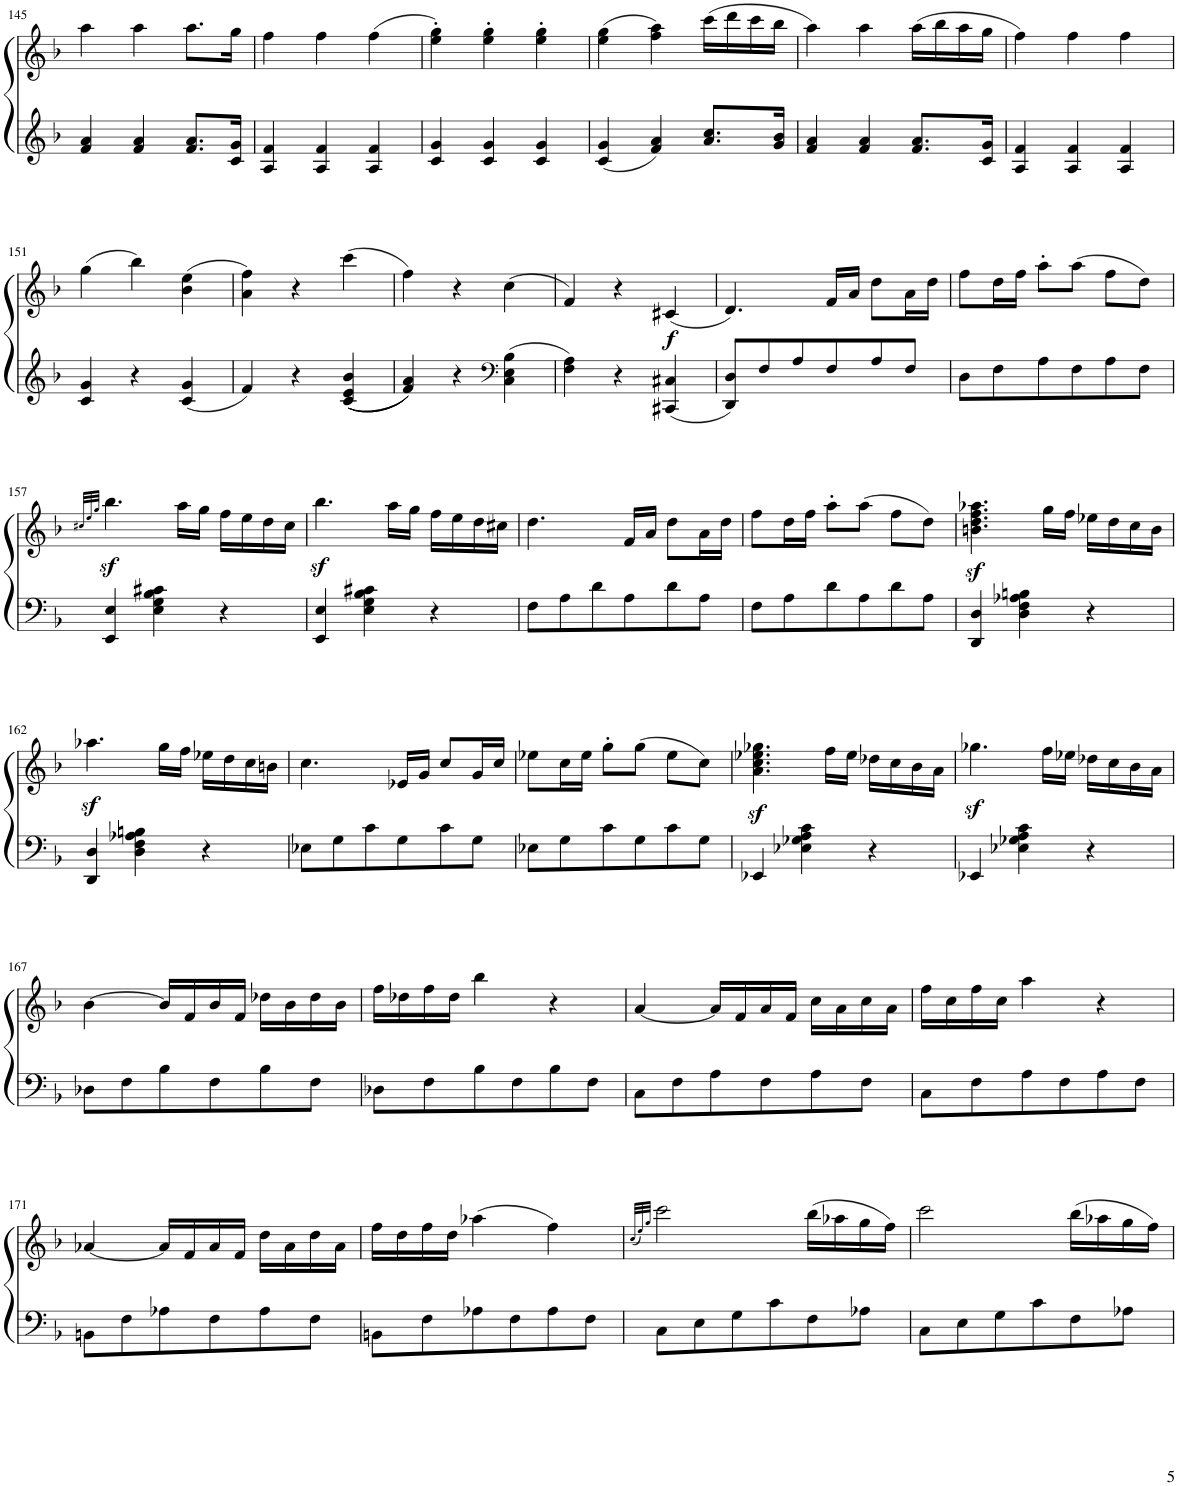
**kern	**kern	**dynam
*part1	*part1	*part1
*staff2	*staff1	*staff1/2
*I"Piano	*	*
*I'Pno.	*	*
!!LO:PB:g=z
*clefG2	*clefG2	*
*k[b-]	*k[b-]	*
*M3/4	*M3/4	*
=145	=145	=145
4f/ 4a/	4aa\	.
4f/ 4a/	4aa\	.
8.f/ 8.a/L	8.aa\L	.
16c/ 16g/Jk	16gg\Jk	.
=146	=146	=146
4A/ 4f/	4ff\	.
4A/ 4f/	4ff\	.
4A/ 4f/	(4ff\	.
=147	=147	=147
4c/ 4g/	4ee\' 4gg\')	.
4c/ 4g/	4ee\' 4gg\'	.
4c/ 4g/	4ee\' 4gg\'	.
=148	=148	=148
4c/ 4g/	(4ee\ 4gg\	.
4f/ 4a/	4ff\ 4aa\)	.
8.a/ 8.cc/L	(16ccc\LL	.
.	16ddd\	.
.	16ccc\	.
16g/ 16b-/Jk	16bb-\JJ	.
=149	=149	=149
4f/ 4a/	4aa\)	.
4f/ 4a/	4aa\	.
8.f/ 8.a/L	(16aa\LL	.
.	16bb-\	.
.	16aa\	.
16c/ 16g/Jk	16gg\JJ	.
=150	=150	=150
4A/ 4f/	4ff\)	.
4A/ 4f/	4ff\	.
4A/ 4f/	4ff\	.
!!LO:LB:g=z
=151	=151	=151
4c/ 4g/	(4gg\	.
4r	4bb-\)	.
4c/ 4g/	(4b-\ 4ee\	.
=152	=152	=152
4f/	4a\ 4ff\)	.
4r	4r	.
4c/ 4e/ 4b-/	(4ccc\	.
=153	=153	=153
4f/ 4a/	4ff\)	.
4r	4r	.
*clefF4	*	*
4C\ 4E\ 4B-\	(4cc\	.
=154	=154	=154
4F\ 4A\	4f/)	.
4r	4r	.
!	!	!LO:DY:b
4CC#X/ 4C#X/	(4c#X/	f
=155	=155	=155
8DD/ 8D/L	4.d/)	.
8F/	.	.
8A/	.	.
8F/	16f/LL	.
.	16a/JJ	.
8A/	8dd\L	.
8F/J	16a\L	.
.	16dd\JJ	.
=156	=156	=156
8D\L	8ff\L	.
8F\	16dd\L	.
.	16ff\JJ	.
8A\	8aa'\L	.
8F\	(8aa\J	.
8A\	8ff\L	.
8F\J	8dd\J)	.
!!LO:LB:g=z
=157	=157	=157
.	32qcc#X/LLL	.
.	32qee/	.
.	32qgg/JJJ	.
4EE/ 4E/	4.bb-z<\	.
4E\ 4G\ 4B-\ 4c#X\	.	.
.	16aa\LL	.
.	16gg\JJ	.
4r	16ff\LL	.
.	16ee\	.
.	16dd\	.
.	16cc#\JJ	.
=158	=158	=158
4EE/ 4E/	4.bb-z<\	.
4E\ 4G\ 4B-\ 4c#X\	.	.
.	16aa\LL	.
.	16gg\JJ	.
4r	16ff\LL	.
.	16ee\	.
.	16dd\	.
.	16cc#X\JJ	.
=159	=159	=159
8F\L	4.dd\	.
8A\	.	.
8d\	.	.
8A\	16f/LL	.
.	16a/JJ	.
8d\	8dd\L	.
8A\J	16a\L	.
.	16dd\JJ	.
=160	=160	=160
8F\L	8ff\L	.
8A\	16dd\L	.
.	16ff\JJ	.
8d\	8aa'\L	.
8A\	(8aa\J	.
8d\	8ff\L	.
8A\J	8dd\J)	.
=161	=161	=161
4DD/ 4D/	4.bn\z< 4.dd\z< 4.ff\z< 4.aa-X\z<	.
4D\ 4F\ 4A-X\ 4Bn\	.	.
.	16gg\LL	.
.	16ff\JJ	.
4r	16ee-X\LL	.
.	16dd\	.
.	16cc\	.
.	16b\JJ	.
!!LO:LB:g=z
=162	=162	=162
4DD/ 4D/	4.aa-Xz<\	.
4D\ 4F\ 4A-X\ 4Bn\	.	.
.	16gg\LL	.
.	16ff\JJ	.
4r	16ee-X\LL	.
.	16dd\	.
.	16cc\	.
.	16bn\JJ	.
=163	=163	=163
8E-X\L	4.cc\	.
8G\	.	.
8c\	.	.
8G\	16e-X/LL	.
.	16g/JJ	.
8c\	8cc/L	.
8G\J	16g/L	.
.	16cc/JJ	.
=164	=164	=164
8E-X\L	8ee-X\L	.
8G\	16cc\L	.
.	16ee-\JJ	.
8c\	8gg'\L	.
8G\	(8gg\J	.
8c\	8ee-\L	.
8G\J	8cc\J)	.
=165	=165	=165
4EE-X/	4.a\z< 4.cc\z< 4.ee-X\z< 4.gg-X\z<	.
4E-X\ 4G-X\ 4A\ 4c\	.	.
.	16ff\LL	.
.	16ee-\JJ	.
4r	16dd-X\LL	.
.	16cc\	.
.	16b-\	.
.	16a\JJ	.
=166	=166	=166
4EE-X/	4.gg-Xz<\	.
4E-X\ 4G-X\ 4A\ 4c\	.	.
.	16ff\LL	.
.	16ee-X\JJ	.
4r	16dd-X\LL	.
.	16cc\	.
.	16b-\	.
.	16a\JJ	.
!!LO:LB:g=z
=167	=167	=167
8D-X\L	[4b-\	.
8F\	.	.
8B-\	16b-/LL]	.
.	16f/	.
8F\	16b-/	.
.	16f/JJ	.
8B-\	16dd-X\LL	.
.	16b-\	.
8F\J	16dd-\	.
.	16b-\JJ	.
=168	=168	=168
8D-X\L	16ff\LL	.
.	16dd-X\	.
8F\	16ff\	.
.	16dd-\JJ	.
8B-\	4bb-\	.
8F\	.	.
8B-\	4r	.
8F\J	.	.
=169	=169	=169
8C\L	[4a/	.
8F\	.	.
8A\	16a/LL]	.
.	16f/	.
8F\	16a/	.
.	16f/JJ	.
8A\	16cc\LL	.
.	16a\	.
8F\J	16cc\	.
.	16a\JJ	.
=170	=170	=170
8C\L	16ff\LL	.
.	16cc\	.
8F\	16ff\	.
.	16cc\JJ	.
8A\	4aa\	.
8F\	.	.
8A\	4r	.
8F\J	.	.
!!LO:LB:g=z
=171	=171	=171
8BBn\L	[4a-X/	.
8F\	.	.
8A-X\	16a-/LL]	.
.	16f/	.
8F\	16a-/	.
.	16f/JJ	.
8A-\	16dd\LL	.
.	16a-\	.
8F\J	16dd\	.
.	16a-\JJ	.
=172	=172	=172
8BBn\L	16ff\LL	.
.	16dd\	.
8F\	16ff\	.
.	16dd\JJ	.
8A-X\	(4aa-X\	.
8F\	.	.
8A-\	4ff\)	.
8F\J	.	.
=173	=173	=173
.	(32qcc/LLL	.
.	32qee/)	.
.	32qgg/JJJ	.
8C\L	2ccc\	.
8E\	.	.
8G\	.	.
8c\	.	.
8F\	(16bb-\LL	.
.	16aa-X\	.
8A-X\J	16gg\	.
.	16ff\JJ)	.
=174	=174	=174
8C\L	2ccc\	.
8E\	.	.
8G\	.	.
8c\	.	.
8F\	(16bb-\LL	.
.	16aa-X\	.
8A-X\J	16gg\	.
.	16ff\JJ)	.
=	=	=
*-	*-	*-
